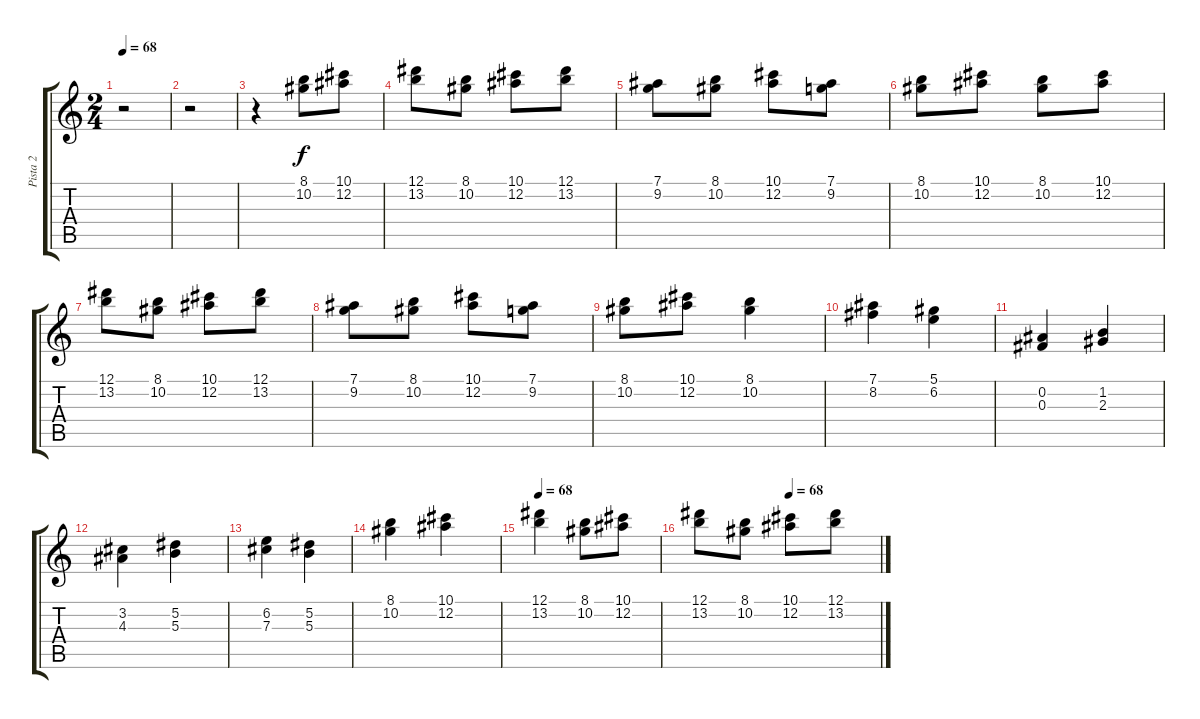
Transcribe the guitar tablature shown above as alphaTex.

\track ("Pista 2" "Pista 2") {instrument acousticguitarnylon}
\staff {score tabs}
\tuning (Eb4 Bb3 Gb3 Db3 Ab2 Eb2) {hide}
\ts (2 4)
\tempo 68
\clef g2
\ks c
r.2{dy f} |
r.2 |
r.4 (8.1 10.2).8{volume 14} (10.1 12.2).8 |
(12.1 13.2).8 (8.1 10.2).8 (10.1 12.2).8 (12.1 13.2).8 |
(7.1 9.2).8 (8.1 10.2).8 (10.1 12.2).8 (7.1 9.2).8 |
(8.1 10.2).8 (10.1 12.2).8 (8.1 10.2).8 (10.1 12.2).8 |
(12.1 13.2).8 (8.1 10.2).8 (10.1 12.2).8 (12.1 13.2).8 |
(7.1 9.2).8 (8.1 10.2).8 (10.1 12.2).8 (7.1 9.2).8 |
(8.1 10.2).8 (10.1 12.2).8 (8.1 10.2).4 |
(7.1 8.2).4 (5.1 6.2).4 |
(0.2 0.3).4 (1.2 2.3).4 |
(3.2 4.3).4 (5.2 5.3).4 |
(6.2 7.3).4 (5.2 5.3).4 |
(8.1 10.2).4 (10.1 12.2).4 |
\tempo 68
(12.1 13.2).4 (8.1 10.2).8 (10.1 12.2).8 |
\tempo (68 0.5)
(12.1 13.2).8 (8.1 10.2).8 (10.1 12.2).8 (12.1 13.2).8
